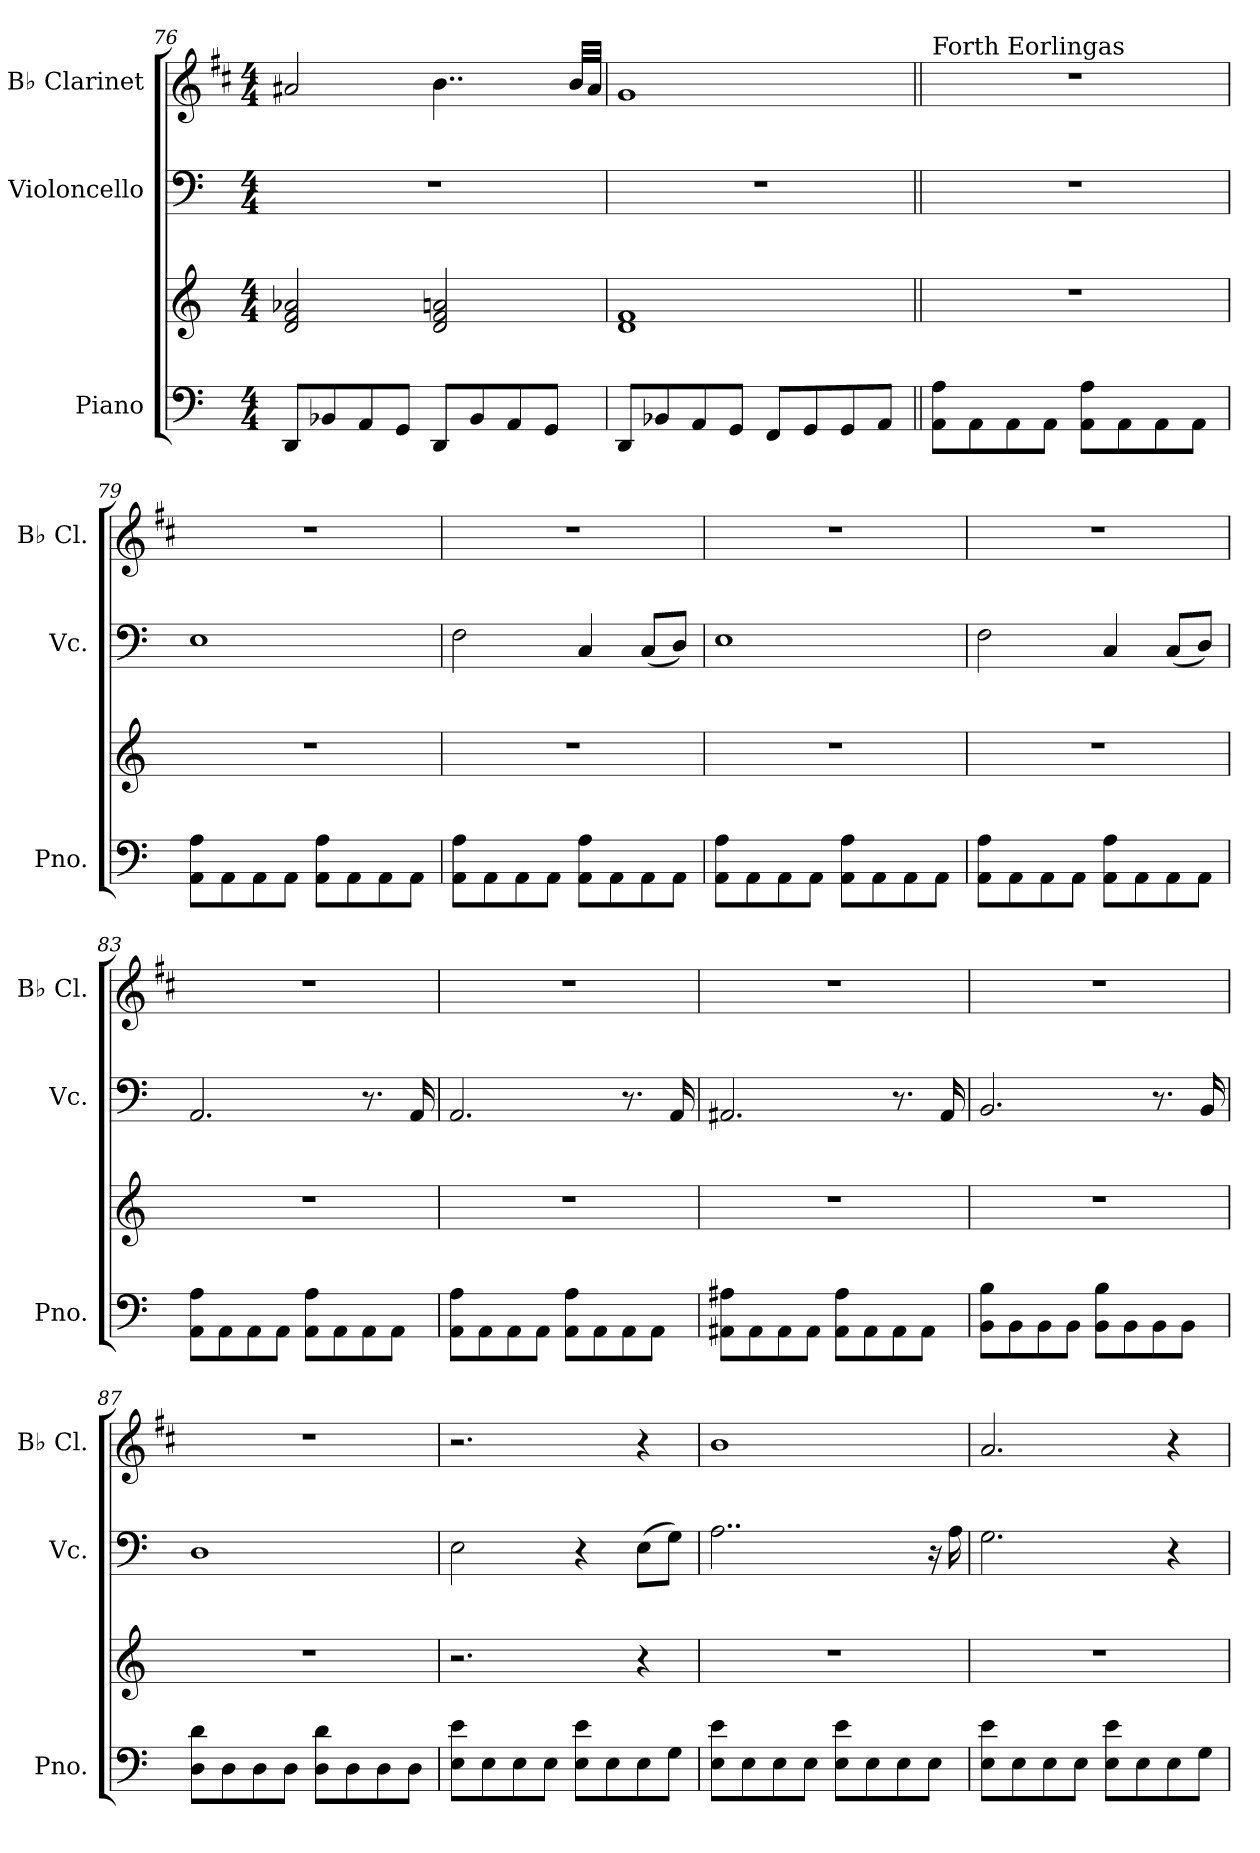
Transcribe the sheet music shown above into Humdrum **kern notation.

**kern	**kern	**kern	**kern
*part3	*part3	*part2	*part1
*staff4	*staff3	*staff2	*staff1
*I"Piano	*	*I"Violoncello	*I"B♭ Clarinet
*I'Pno.	*	*I'Vc.	*I'B♭ Cl.
!!LO:PB:g=z
*clefF4	*clefG2	*clefF4	*clefG2
*	*	*	*ITrd1c2
*k[]	*k[]	*k[]	*k[]
*M4/4	*M4/4	*M4/4	*M4/4
=76	=76	=76	=76
8DD/L	2d/ 2f/ 2a-X/	1r	2g#X/
8BB-X/	.	.	.
8AA/	.	.	.
8GG/J	.	.	.
8DD/L	2d/ 2f/ 2an/	.	4..a\
8BB-/	.	.	.
8AA/	.	.	.
8GG/J	.	.	.
.	.	.	32a/LLL
.	.	.	32g#/JJJ
=77	=77	=77	=77
8DD/L	1d 1f	1r	1f
8BB-X/	.	.	.
8AA/	.	.	.
8GG/J	.	.	.
8FF/L	.	.	.
8GG/	.	.	.
8GG/	.	.	.
8AA/J	.	.	.
=78||	=78||	=78||	=78||
!	!	!	!LO:TX:a:t=Forth Eorlingas
8AA\ 8A\L	1r	1r	1r
8AA\	.	.	.
8AA\	.	.	.
8AA\J	.	.	.
8AA\ 8A\L	.	.	.
8AA\	.	.	.
8AA\	.	.	.
8AA\J	.	.	.
=79	=79	=79	=79
8AA\ 8A\L	1r	1E	1r
8AA\	.	.	.
8AA\	.	.	.
8AA\J	.	.	.
8AA\ 8A\L	.	.	.
8AA\	.	.	.
8AA\	.	.	.
8AA\J	.	.	.
!!LO:LB:g=z
=80	=80	=80	=80
8AA\ 8A\L	1r	2F\	1r
8AA\	.	.	.
8AA\	.	.	.
8AA\J	.	.	.
8AA\ 8A\L	.	4C/	.
8AA\	.	.	.
8AA\	.	(8C/L	.
8AA\J	.	8D/J)	.
=81	=81	=81	=81
8AA\ 8A\L	1r	1E	1r
8AA\	.	.	.
8AA\	.	.	.
8AA\J	.	.	.
8AA\ 8A\L	.	.	.
8AA\	.	.	.
8AA\	.	.	.
8AA\J	.	.	.
=82	=82	=82	=82
8AA\ 8A\L	1r	2F\	1r
8AA\	.	.	.
8AA\	.	.	.
8AA\J	.	.	.
8AA\ 8A\L	.	4C/	.
8AA\	.	.	.
8AA\	.	(8C/L	.
8AA\J	.	8D/J)	.
=83	=83	=83	=83
8AA\ 8A\L	1r	2.AA/	1r
8AA\	.	.	.
8AA\	.	.	.
8AA\J	.	.	.
8AA\ 8A\L	.	.	.
8AA\	.	.	.
8AA\	.	8.r	.
8AA\J	.	.	.
.	.	16AA/	.
=84	=84	=84	=84
8AA\ 8A\L	1r	2.AA/	1r
8AA\	.	.	.
8AA\	.	.	.
8AA\J	.	.	.
8AA\ 8A\L	.	.	.
8AA\	.	.	.
8AA\	.	8.r	.
8AA\J	.	.	.
.	.	16AA/	.
!!LO:LB:g=z
=85	=85	=85	=85
8AA#X\ 8A#X\L	1r	2.AA#X/	1r
8AA#\	.	.	.
8AA#\	.	.	.
8AA#\J	.	.	.
8AA#\ 8A#\L	.	.	.
8AA#\	.	.	.
8AA#\	.	8.r	.
8AA#\J	.	.	.
.	.	16AA#/	.
=86	=86	=86	=86
8BB\ 8B\L	1r	2.BB/	1r
8BB\	.	.	.
8BB\	.	.	.
8BB\J	.	.	.
8BB\ 8B\L	.	.	.
8BB\	.	.	.
8BB\	.	8.r	.
8BB\J	.	.	.
.	.	16BB/	.
=87	=87	=87	=87
8D\ 8d\L	1r	1D	1r
8D\	.	.	.
8D\	.	.	.
8D\J	.	.	.
8D\ 8d\L	.	.	.
8D\	.	.	.
8D\	.	.	.
8D\J	.	.	.
=88	=88	=88	=88
8E\ 8e\L	2.r	2E\	2.r
8E\	.	.	.
8E\	.	.	.
8E\J	.	.	.
8E\ 8e\L	.	4r	.
8E\	.	.	.
8E\	4r	(8E\L	4r
8G\J	.	8G\J)	.
=89	=89	=89	=89
8E\ 8e\L	1r	2..A\	1a
8E\	.	.	.
8E\	.	.	.
8E\J	.	.	.
8E\ 8e\L	.	.	.
8E\	.	.	.
8E\	.	.	.
8E\J	.	16r	.
.	.	16A\	.
!!LO:PB:g=z
=90	=90	=90	=90
8E\ 8e\L	1r	2.G\	2.g/
8E\	.	.	.
8E\	.	.	.
8E\J	.	.	.
8E\ 8e\L	.	.	.
8E\	.	.	.
8E\	.	4r	4r
8G\J	.	.	.
=	=	=	=
*-	*-	*-	*-
